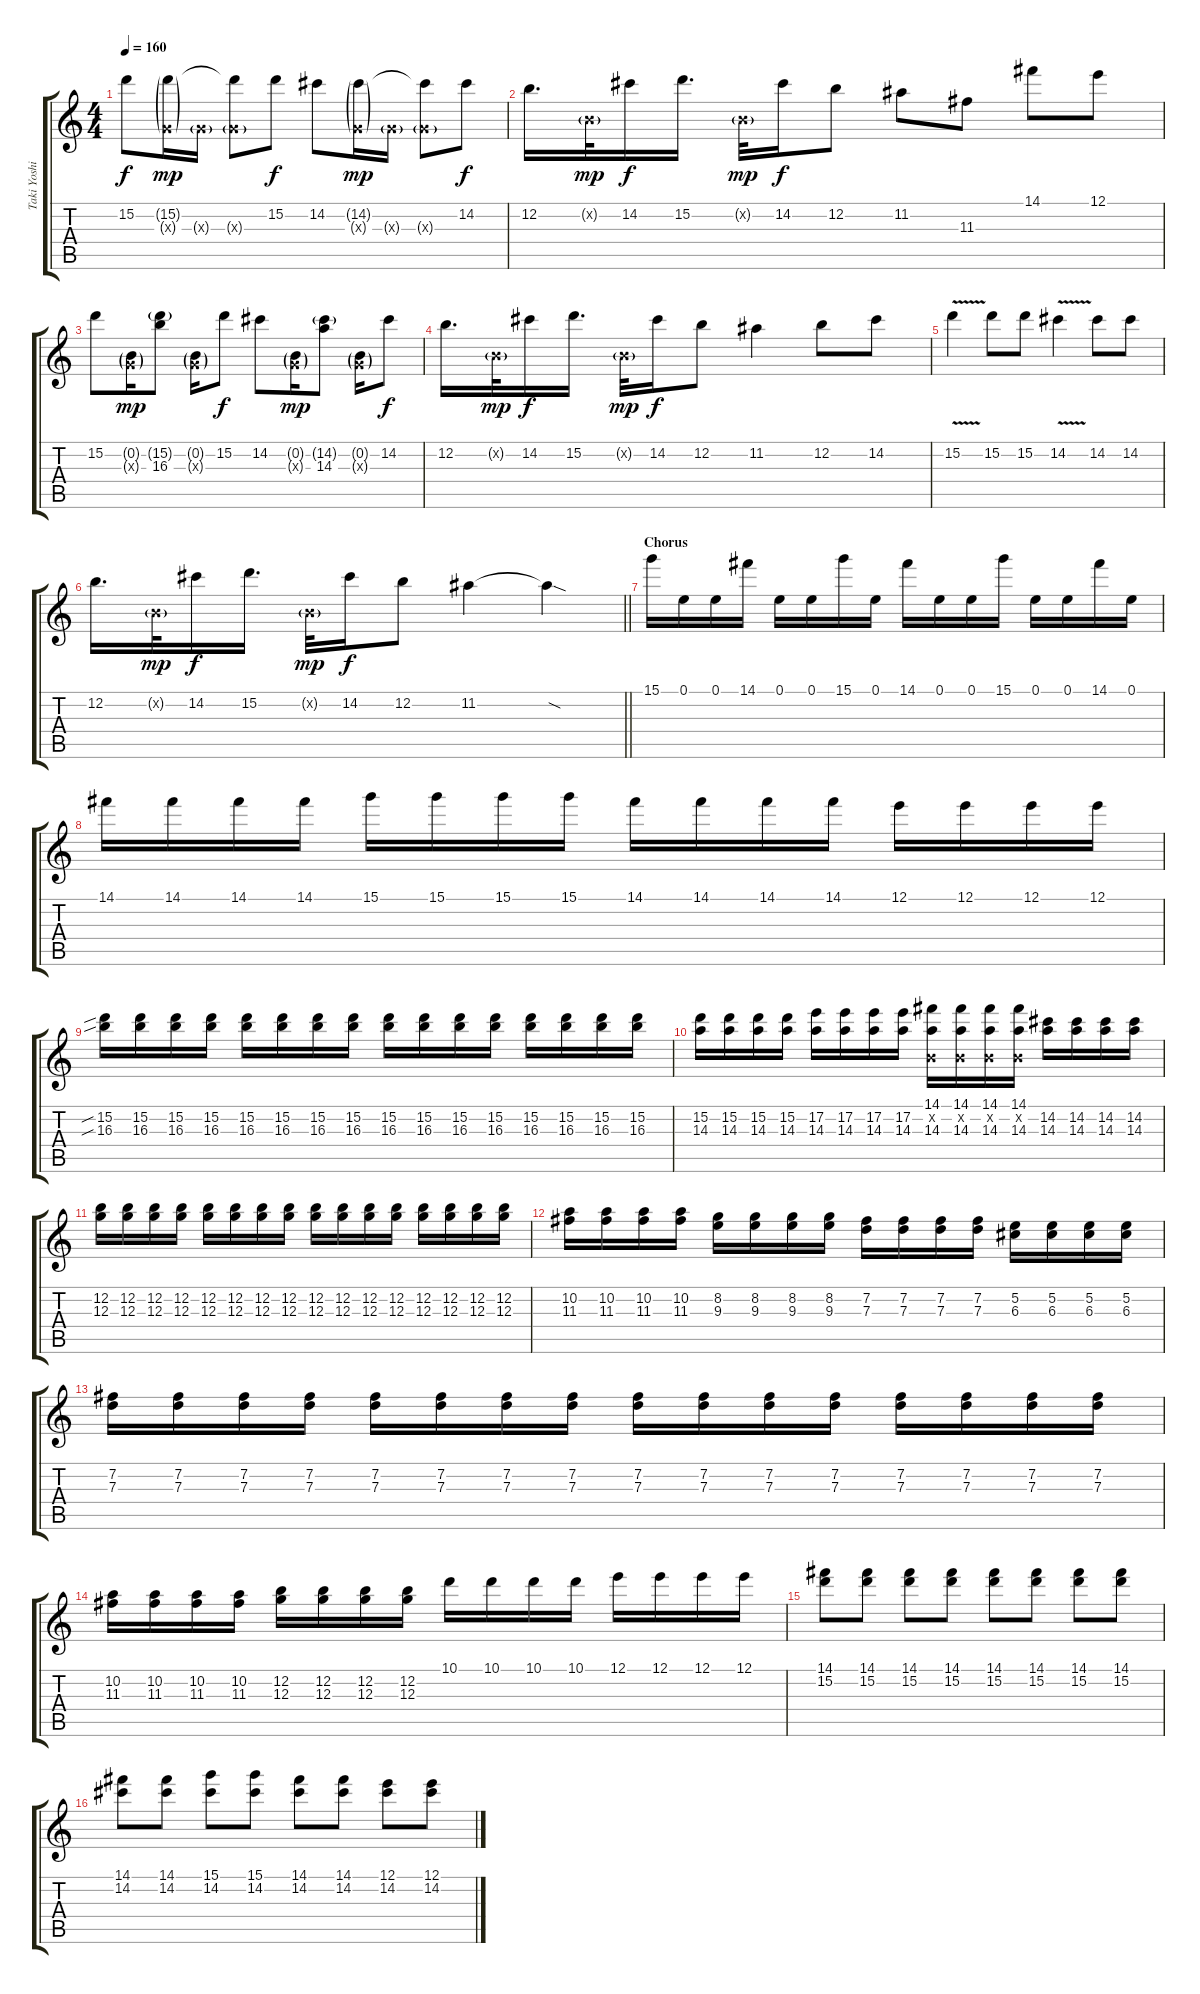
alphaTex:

\track ("Taki Yoshimitsu" "Taki Yoshi") {instrument distortionguitar}
\staff {score tabs}
\tuning (E4 B3 G3 D3 A2 E2) {hide}
\ts (4 4)
\tempo 160
\clef g2
\ks c
15.2.8{dy f} (15.2{g} 0.3{g x}).16{dy mp} 0.3{g x}.16 (15.2{t} 0.3{g x}).8 15.2.8{dy f} 14.2.8 (14.2{g} 0.3{g x}).16{dy mp} 0.3{g x}.16 (14.2{t} 0.3{g x}).8 14.2.8{dy f} |
12.2.16{d} 0.2{g x}.32{dy mp} 14.2.16{dy f} 15.2.16{d} 0.2{g x}.32{dy mp} 14.2.16{dy f} 12.2.8 11.2.8 11.3.8 14.1.8 12.1.8 |
15.2.8 (0.2{g} 0.3{g x}).16{dy mp} (15.2{g} 16.3).8 (0.2{g} 0.3{g x}).16 15.2.8{dy f} 14.2.8 (0.2{g} 0.3{g x}).16{dy mp} (14.2{g} 14.3).8 (0.2{g} 0.3{g x}).16 14.2.8{dy f} |
12.2.16{d} 0.2{g x}.32{dy mp} 14.2.16{dy f} 15.2.16{d} 0.2{g x}.32{dy mp} 14.2.16{dy f} 12.2.8 11.2.4 12.2.8 14.2.8 |
15.2{v}.4 15.2.8 15.2.8 14.2{v}.4 14.2.8 14.2.8 |
\barLineRight lightlight
12.2.16{d} 0.2{g x}.32{dy mp} 14.2.16{dy f} 15.2.16{d} 0.2{g x}.32{dy mp} 14.2.16{dy f} 12.2.8 11.2.4 11.2{sod t}.4 |
\section ("" "Chorus")
15.1.16{balance 16} 0.1.16 0.1.16 14.1.16 0.1.16 0.1.16 15.1.16 0.1.16 14.1.16 0.1.16 0.1.16 15.1.16 0.1.16 0.1.16 14.1.16 0.1.16 |
14.1.16 14.1.16 14.1.16 14.1.16 15.1.16 15.1.16 15.1.16 15.1.16 14.1.16 14.1.16 14.1.16 14.1.16 12.1.16 12.1.16 12.1.16 12.1.16 |
(15.2{sib} 16.3{sib}).16 (15.2 16.3).16 (15.2 16.3).16 (15.2 16.3).16 (15.2 16.3).16 (15.2 16.3).16 (15.2 16.3).16 (15.2 16.3).16 (15.2 16.3).16 (15.2 16.3).16 (15.2 16.3).16 (15.2 16.3).16 (15.2 16.3).16 (15.2 16.3).16 (15.2 16.3).16 (15.2 16.3).16 |
(15.2 14.3).16 (15.2 14.3).16 (15.2 14.3).16 (15.2 14.3).16 (17.2 14.3).16 (17.2 14.3).16 (17.2 14.3).16 (17.2 14.3).16 (14.1 0.2{x} 14.3).16 (14.1 0.2{x} 14.3).16 (14.1 0.2{x} 14.3).16 (14.1 0.2{x} 14.3).16 (14.2 14.3).16 (14.2 14.3).16 (14.2 14.3).16 (14.2 14.3).16 |
(12.2 12.3).16 (12.2 12.3).16 (12.2 12.3).16 (12.2 12.3).16 (12.2 12.3).16 (12.2 12.3).16 (12.2 12.3).16 (12.2 12.3).16 (12.2 12.3).16 (12.2 12.3).16 (12.2 12.3).16 (12.2 12.3).16 (12.2 12.3).16 (12.2 12.3).16 (12.2 12.3).16 (12.2 12.3).16 |
(10.2 11.3).16 (10.2 11.3).16 (10.2 11.3).16 (10.2 11.3).16 (8.2 9.3).16 (8.2 9.3).16 (8.2 9.3).16 (8.2 9.3).16 (7.2 7.3).16 (7.2 7.3).16 (7.2 7.3).16 (7.2 7.3).16 (5.2 6.3).16 (5.2 6.3).16 (5.2 6.3).16 (5.2 6.3).16 |
(7.2 7.3).16 (7.2 7.3).16 (7.2 7.3).16 (7.2 7.3).16 (7.2 7.3).16 (7.2 7.3).16 (7.2 7.3).16 (7.2 7.3).16 (7.2 7.3).16 (7.2 7.3).16 (7.2 7.3).16 (7.2 7.3).16 (7.2 7.3).16 (7.2 7.3).16 (7.2 7.3).16 (7.2 7.3).16 |
(10.2 11.3).16 (10.2 11.3).16 (10.2 11.3).16 (10.2 11.3).16 (12.2 12.3).16 (12.2 12.3).16 (12.2 12.3).16 (12.2 12.3).16 10.1.16 10.1.16 10.1.16 10.1.16 12.1.16 12.1.16 12.1.16 12.1.16 |
(14.1 15.2).8 (14.1 15.2).8 (14.1 15.2).8 (14.1 15.2).8 (14.1 15.2).8 (14.1 15.2).8 (14.1 15.2).8 (14.1 15.2).8 |
(14.1 14.2).8 (14.1 14.2).8 (15.1 14.2).8 (15.1 14.2).8 (14.1 14.2).8 (14.1 14.2).8 (12.1 14.2).8 (12.1 14.2).8
